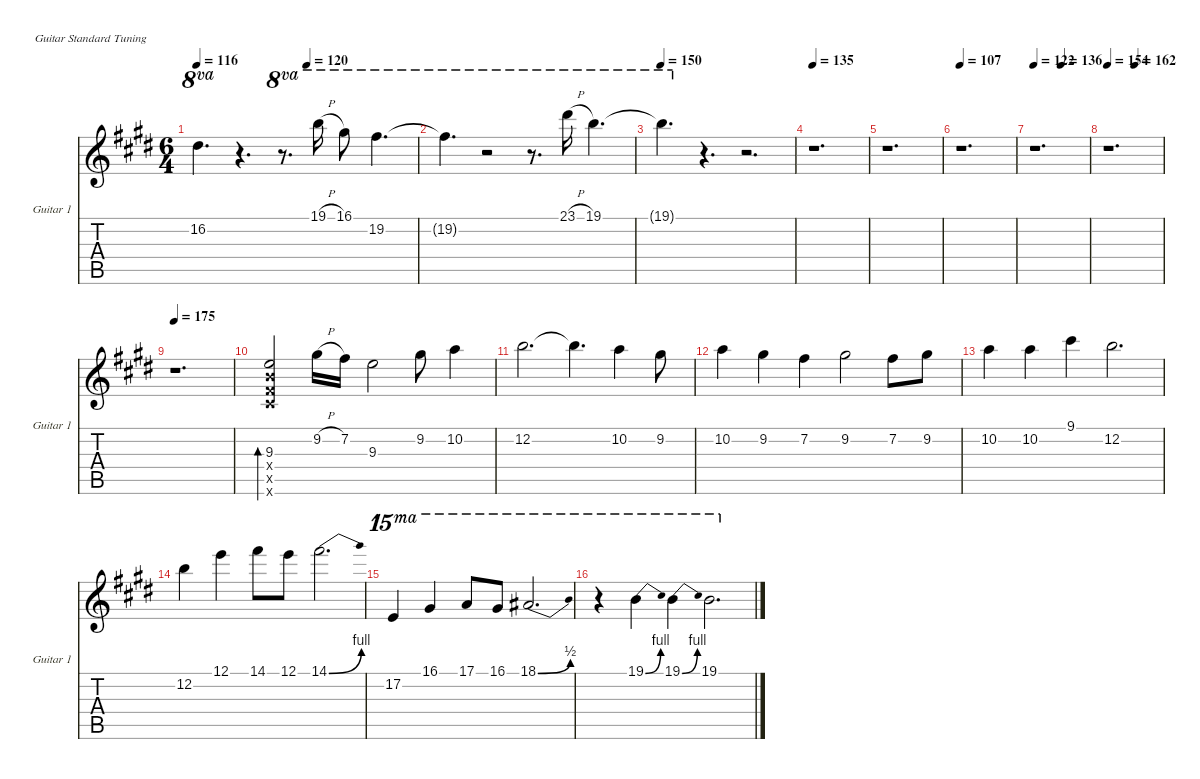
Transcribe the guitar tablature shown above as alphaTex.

\defaultSystemsLayout 4
\hideDynamics
\bracketExtendMode nobrackets
\useSystemSignSeparator
\singleTrackTrackNamePolicy allsystems
\multiTrackTrackNamePolicy allsystems
\firstSystemTrackNameMode fullname
\otherSystemsTrackNameMode fullname
\firstSystemTrackNameOrientation horizontal
\otherSystemsTrackNameOrientation horizontal
\track ("Guitar 1" "n.guit.") {instrument acousticguitarnylon}
\staff {score tabs}
\tuning (E4 B3 G3 D3 A2 E2)
\ts (6 4)
\tempo 116
\tempo (120 0.5)
\clef g2
\ks e
16.2{t acc #}.4{d ot 8va dy mf beam Down} r.4{d beam Down} r.8{d ot 8va beam Down} 19.1{h acc forcenatural}.16{ot 8va beam Down} 16.1{acc #}.8{ot 8va beam Down} 19.2{acc #}.4{d ot 8va dy mp beam Down} |
19.2{t acc #}.4{d ot 8va dy mf beam Down} r.2{ot 8va beam Down} r.8{d ot 8va beam Down} 23.1{h acc #}.16{ot 8va beam Down} 19.1{acc forcenatural}.4{d ot 8va beam Down} |
\tempo 150
19.1{t acc forcenatural}.4{d ot 8va beam Down} r.4{d beam Down} r.2{d beam Down} |
\tempo 135
r.1{d beam Down} |
r.1{d beam Down} |
\tempo 107
r.1{d beam Down} |
\tempo 122
\tempo (136 0.5)
r.1{d beam Down} |
\tempo 154
\tempo (162 0.5)
r.1{d beam Down} |
\tempo 175
r.1{d beam Down} |
(9.3{acc forcenatural} 9.4{x acc forcenatural} 9.5{x acc #} 9.6{x acc #}).2{bd 240 dy f beam Up} 9.2{h acc #}.16{beam Down} 7.2{acc #}.16{beam Down} 9.3{acc forcenatural}.2{beam Down} 9.2{acc #}.8{beam Down} 10.2{acc forcenatural}.4{beam Down} |
12.2{acc forcenatural}.2{d beam Down} 12.2{t acc forcenatural}.4{d beam Down} 10.2{acc forcenatural}.4{beam Down} 9.2{acc #}.8{beam Down} |
10.2{acc forcenatural}.4{beam Down} 9.2{acc #}.4{beam Down} 7.2{acc #}.4{beam Down} 9.2{acc #}.2{beam Down} 7.2{acc #}.8{beam Down} 9.2{acc #}.8{beam Down} |
10.2{acc forcenatural}.4{beam Down} 10.2{acc forcenatural}.4{beam Down} 9.1{acc #}.4{beam Down} 12.2{acc forcenatural}.2{d beam Down} |
12.2{acc forcenatural}.4{beam Down} 12.1{acc forcenatural}.4{beam Down} 14.1{acc #}.8{beam Down} 12.1{acc forcenatural}.8{beam Down} 14.1{be (bend 0 0 15 4) acc #}.2{d beam Down} |
17.2{acc forcenatural}.4{ot 15ma beam Up} 16.1{acc #}.4{ot 15ma beam Up} 17.1{acc forcenatural}.8{ot 15ma beam Up} 16.1{acc #}.8{ot 15ma beam Up} 18.1{be (bend 0 0 15 2) acc #}.2{d ot 15ma beam Up} |
r.4{ot 15ma beam Down} 19.1{be (bend 0 0 15 4) acc forcenatural}.4{ot 15ma beam Down} 19.1{be (bend 0 0 15 4) acc forcenatural}.4{ot 15ma beam Down} 19.1{acc forcenatural}.2{d ot 15ma beam Down}
